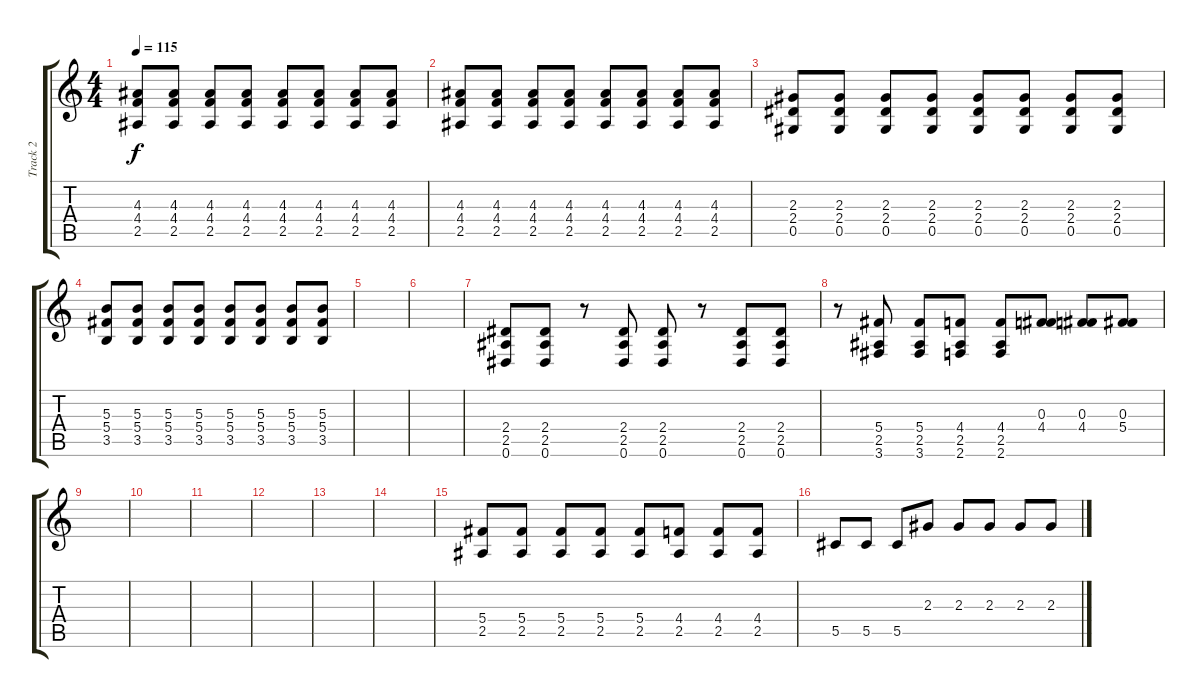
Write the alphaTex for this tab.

\track ("Track 2" "Track 2") {instrument distortionguitar}
\staff {score tabs}
\tuning (Eb4 Bb3 Gb3 Db3 Ab2 Eb2) {hide}
\ts (4 4)
\tempo 115
\clef g2
\ks c
(4.3 4.4 2.5).8{dy f} (4.3 4.4 2.5).8 (4.3 4.4 2.5).8 (4.3 4.4 2.5).8 (4.3 4.4 2.5).8 (4.3 4.4 2.5).8 (4.3 4.4 2.5).8 (4.3 4.4 2.5).8 |
(4.3 4.4 2.5).8 (4.3 4.4 2.5).8 (4.3 4.4 2.5).8 (4.3 4.4 2.5).8 (4.3 4.4 2.5).8 (4.3 4.4 2.5).8 (4.3 4.4 2.5).8 (4.3 4.4 2.5).8 |
(2.3 2.4 0.5).8 (2.3 2.4 0.5).8 (2.3 2.4 0.5).8 (2.3 2.4 0.5).8 (2.3 2.4 0.5).8 (2.3 2.4 0.5).8 (2.3 2.4 0.5).8 (2.3 2.4 0.5).8 |
(5.3 5.4 3.5).8 (5.3 5.4 3.5).8 (5.3 5.4 3.5).8 (5.3 5.4 3.5).8 (5.3 5.4 3.5).8 (5.3 5.4 3.5).8 (5.3 5.4 3.5).8 (5.3 5.4 3.5).8 |
|
|
(2.4 2.5 0.6).8{instrument distortionguitar} (2.4 2.5 0.6).8 r.8 (2.4 2.5 0.6).8 (2.4 2.5 0.6).8 r.8 (2.4 2.5 0.6).8 (2.4 2.5 0.6).8 |
r.8 (5.4 2.5 3.6).8 (5.4 2.5 3.6).8 (4.4 2.5 2.6).8 (4.4 2.5 2.6).8 (0.3 4.4).8 (0.3 4.4).8 (0.3 5.4).8 |
|
|
|
|
|
|
(5.4 2.5).8{volume 8 instrument distortionguitar} (5.4 2.5).8 (5.4 2.5).8 (5.4 2.5).8 (5.4 2.5).8 (4.4 2.5).8 (4.4 2.5).8 (4.4 2.5).8 |
5.5.8 5.5.8 5.5.8 2.3.8 2.3.8 2.3.8 2.3.8 2.3.8
